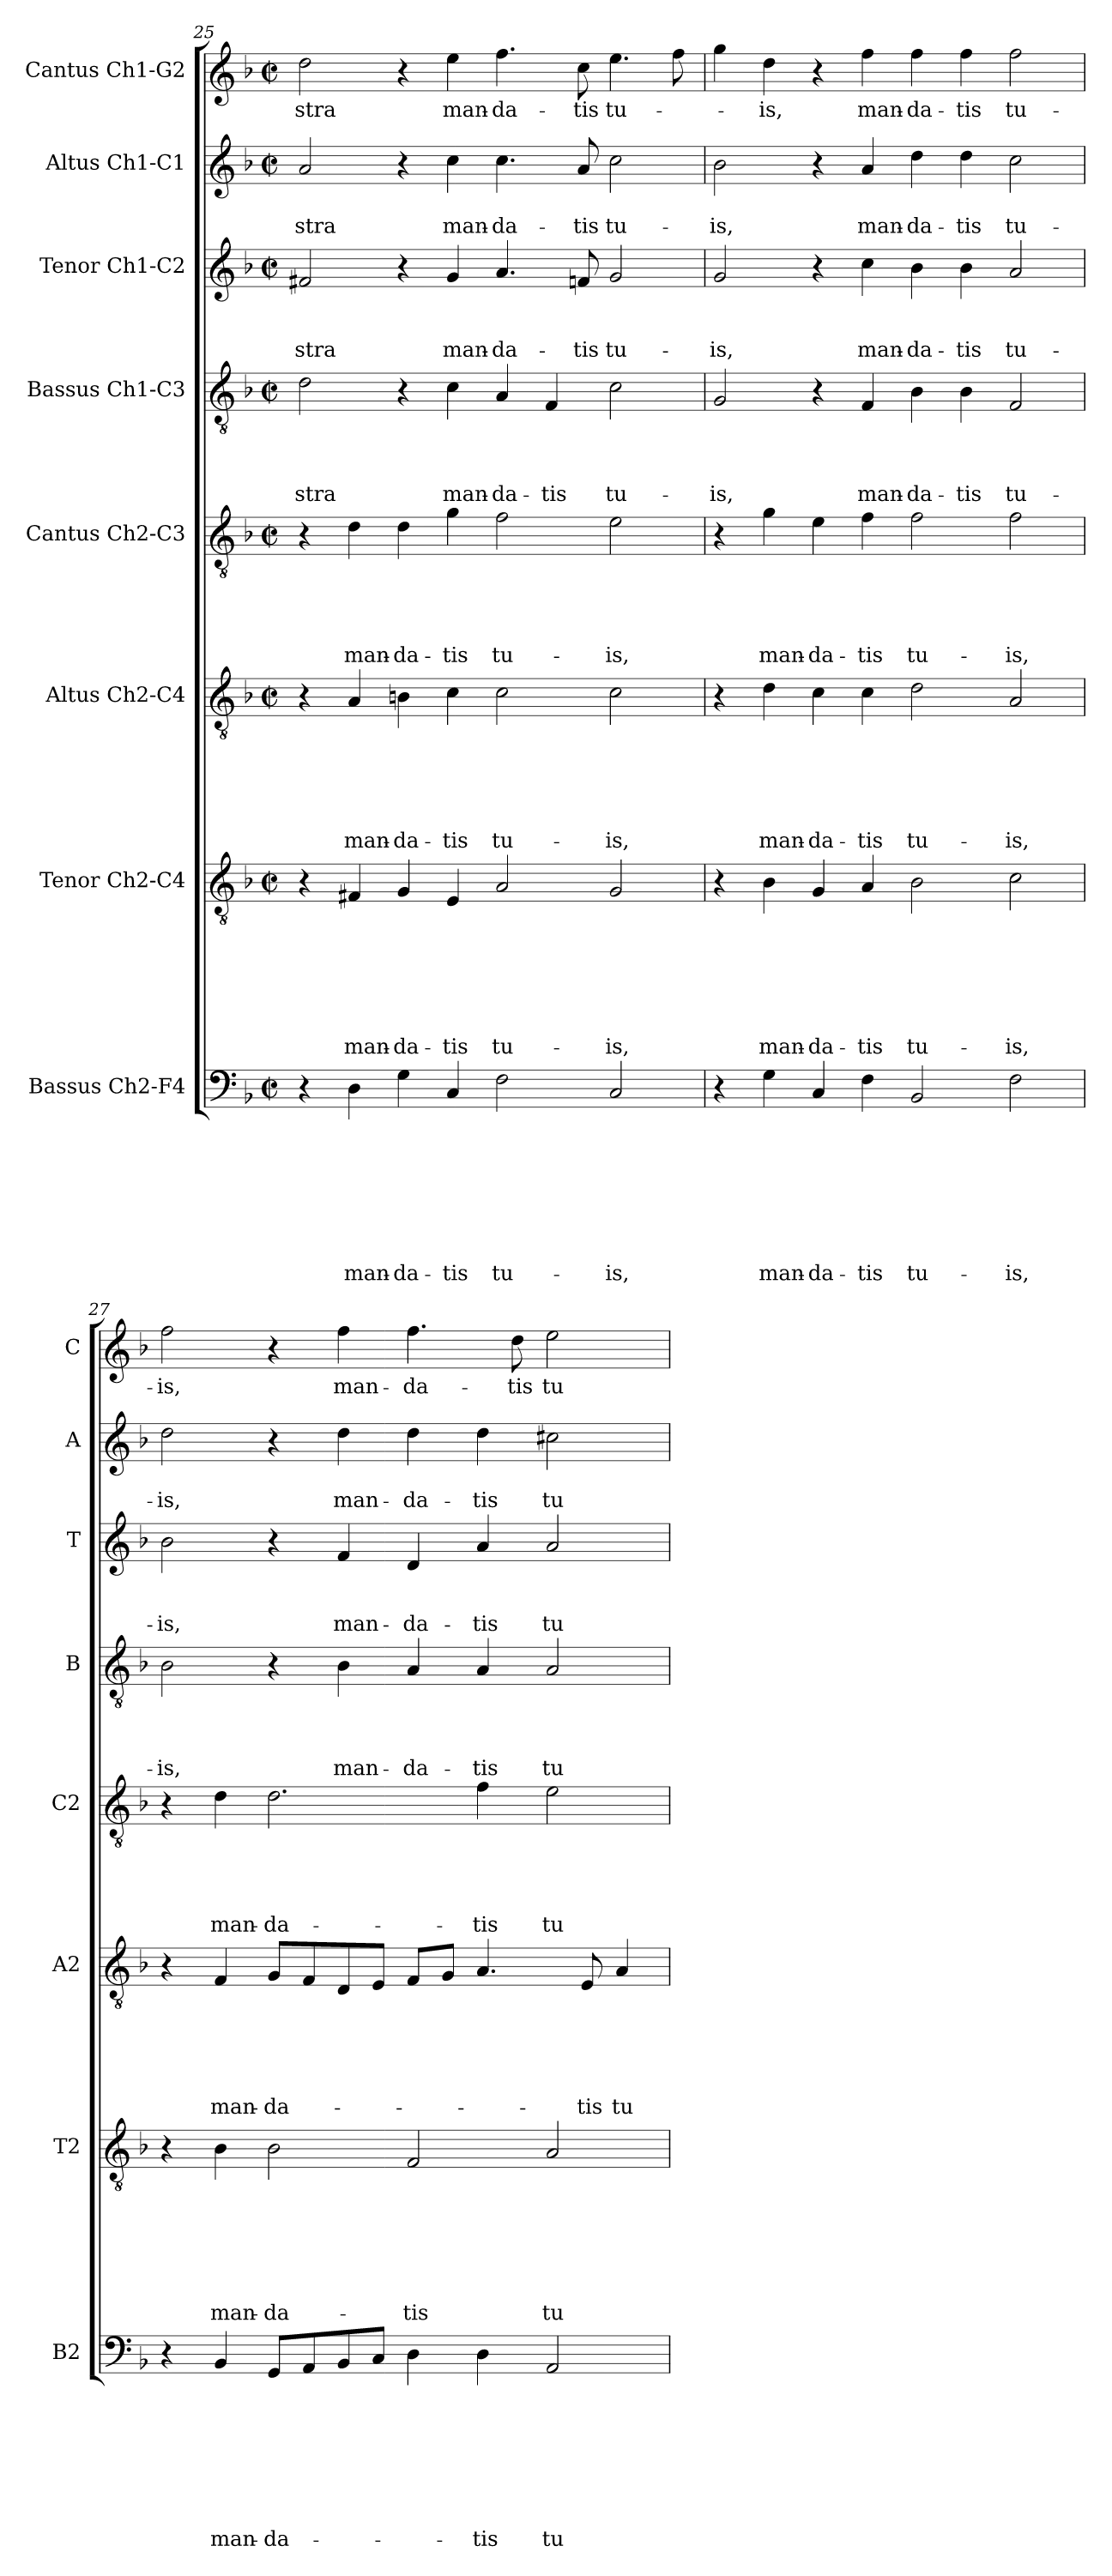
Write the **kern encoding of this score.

**kern	**text	**text	**text	**text	**text	**text	**text	**text	**kern	**text	**text	**text	**text	**text	**text	**text	**kern	**text	**text	**text	**text	**text	**text	**kern	**text	**text	**text	**text	**text	**kern	**text	**text	**text	**text	**kern	**text	**text	**text	**kern	**text	**text	**kern	**text
*part8	*part8	*part8	*part8	*part8	*part8	*part8	*part8	*part8	*part7	*part7	*part7	*part7	*part7	*part7	*part7	*part7	*part6	*part6	*part6	*part6	*part6	*part6	*part6	*part5	*part5	*part5	*part5	*part5	*part5	*part4	*part4	*part4	*part4	*part4	*part3	*part3	*part3	*part3	*part2	*part2	*part2	*part1	*part1
*staff8	*staff8	*staff8	*staff8	*staff8	*staff8	*staff8	*staff8	*staff8	*staff7	*staff7	*staff7	*staff7	*staff7	*staff7	*staff7	*staff7	*staff6	*staff6	*staff6	*staff6	*staff6	*staff6	*staff6	*staff5	*staff5	*staff5	*staff5	*staff5	*staff5	*staff4	*staff4	*staff4	*staff4	*staff4	*staff3	*staff3	*staff3	*staff3	*staff2	*staff2	*staff2	*staff1	*staff1
*I"Bassus Ch2-F4	*	*	*	*	*	*	*	*	*I"Tenor Ch2-C4	*	*	*	*	*	*	*	*I"Altus Ch2-C4	*	*	*	*	*	*	*I"Cantus Ch2-C3	*	*	*	*	*	*I"Bassus Ch1-C3	*	*	*	*	*I"Tenor Ch1-C2	*	*	*	*I"Altus Ch1-C1	*	*	*I"Cantus Ch1-G2	*
*I'B2	*	*	*	*	*	*	*	*	*I'T2	*	*	*	*	*	*	*	*I'A2	*	*	*	*	*	*	*I'C2	*	*	*	*	*	*I'B	*	*	*	*	*I'T	*	*	*	*I'A	*	*	*I'C	*
*clefF4	*	*	*	*	*	*	*	*	*clefGv2	*	*	*	*	*	*	*	*clefGv2	*	*	*	*	*	*	*clefGv2	*	*	*	*	*	*clefGv2	*	*	*	*	*clefG2	*	*	*	*clefG2	*	*	*clefG2	*
*k[b-]	*	*	*	*	*	*	*	*	*k[b-]	*	*	*	*	*	*	*	*k[b-]	*	*	*	*	*	*	*k[b-]	*	*	*	*	*	*k[b-]	*	*	*	*	*k[b-]	*	*	*	*k[b-]	*	*	*k[b-]	*
*F:	*	*	*	*	*	*	*	*	*F:	*	*	*	*	*	*	*	*F:	*	*	*	*	*	*	*F:	*	*	*	*	*	*F:	*	*	*	*	*F:	*	*	*	*F:	*	*	*F:	*
*M2/2	*	*	*	*	*	*	*	*	*M2/2	*	*	*	*	*	*	*	*M2/2	*	*	*	*	*	*	*M2/2	*	*	*	*	*	*M2/2	*	*	*	*	*M2/2	*	*	*	*M2/2	*	*	*M2/2	*
*met(c|)	*	*	*	*	*	*	*	*	*met(c|)	*	*	*	*	*	*	*	*met(c|)	*	*	*	*	*	*	*met(c|)	*	*	*	*	*	*met(c|)	*	*	*	*	*met(c|)	*	*	*	*met(c|)	*	*	*met(c|)	*
=25	=25	=25	=25	=25	=25	=25	=25	=25	=25	=25	=25	=25	=25	=25	=25	=25	=25	=25	=25	=25	=25	=25	=25	=25	=25	=25	=25	=25	=25	=25	=25	=25	=25	=25	=25	=25	=25	=25	=25	=25	=25	=25	=25
!	!	!	!	!	!	!	!	!	!	!	!	!	!	!	!	!	!	!	!	!	!	!	!	!	!	!	!	!	!	!	!	!	!	!LO:LY:b	!	!	!	!LO:LY:b	!	!	!LO:LY:b	!	!LO:LY:b
4r	.	.	.	.	.	.	.	.	4r	.	.	.	.	.	.	.	4r	.	.	.	.	.	.	4r	.	.	.	.	.	2d\	.	.	.	-stra	2f#X/	.	.	-stra	2a/	.	-stra	2dd\	-stra
!	!	!	!	!	!	!	!	!LO:LY:b	!	!	!	!	!	!	!	!LO:LY:b	!	!	!	!	!	!	!LO:LY:b	!	!	!	!	!	!LO:LY:b	!	!	!	!	!	!	!	!	!	!	!	!	!	!
4D\	.	.	.	.	.	.	.	man-	4F#X/	.	.	.	.	.	.	man-	4A/	.	.	.	.	.	man-	4d\	.	.	.	.	man-	.	.	.	.	.	.	.	.	.	.	.	.	.	.
!	!	!	!	!	!	!	!	!LO:LY:b	!	!	!	!	!	!	!	!LO:LY:b	!	!	!	!	!	!	!LO:LY:b	!	!	!	!	!	!LO:LY:b	!	!	!	!	!	!	!	!	!	!	!	!	!	!
4G\	.	.	.	.	.	.	.	-da-	4G/	.	.	.	.	.	.	-da-	4Bn\	.	.	.	.	.	-da-	4d\	.	.	.	.	-da-	4r	.	.	.	.	4r	.	.	.	4r	.	.	4r	.
!	!	!	!	!	!	!	!	!LO:LY:b	!	!	!	!	!	!	!	!LO:LY:b	!	!	!	!	!	!	!LO:LY:b	!	!	!	!	!	!LO:LY:b	!	!	!	!	!LO:LY:b	!	!	!	!LO:LY:b	!	!	!LO:LY:b	!	!LO:LY:b
4C/	.	.	.	.	.	.	.	-tis	4E/	.	.	.	.	.	.	-tis	4c\	.	.	.	.	.	-tis	4g\	.	.	.	.	-tis	4c\	.	.	.	man-	4g/	.	.	man-	4cc\	.	man-	4ee\	man-
!	!	!	!	!	!	!	!	!LO:LY:b	!	!	!	!	!	!	!	!LO:LY:b	!	!	!	!	!	!	!LO:LY:b	!	!	!	!	!	!LO:LY:b	!	!	!	!	!LO:LY:b	!	!	!	!LO:LY:b	!	!	!LO:LY:b	!	!LO:LY:b
2F\	.	.	.	.	.	.	.	tu-	2A/	.	.	.	.	.	.	tu-	2c\	.	.	.	.	.	tu-	2f\	.	.	.	.	tu-	4A/	.	.	.	-da-	4.a/	.	.	-da-	4.cc\	.	-da-	4.ff\	-da-
!	!	!	!	!	!	!	!	!	!	!	!	!	!	!	!	!	!	!	!	!	!	!	!	!	!	!	!	!	!	!	!	!	!	!LO:LY:b	!	!	!	!	!	!	!	!	!
.	.	.	.	.	.	.	.	.	.	.	.	.	.	.	.	.	.	.	.	.	.	.	.	.	.	.	.	.	.	4F/	.	.	.	-tis	.	.	.	.	.	.	.	.	.
!	!	!	!	!	!	!	!	!	!	!	!	!	!	!	!	!	!	!	!	!	!	!	!	!	!	!	!	!	!	!	!	!	!	!	!	!	!	!LO:LY:b	!	!	!LO:LY:b	!	!LO:LY:b
.	.	.	.	.	.	.	.	.	.	.	.	.	.	.	.	.	.	.	.	.	.	.	.	.	.	.	.	.	.	.	.	.	.	.	8fn/	.	.	-tis	8a/	.	-tis	8cc\	-tis
!	!	!	!	!	!	!	!	!LO:LY:b	!	!	!	!	!	!	!	!LO:LY:b	!	!	!	!	!	!	!LO:LY:b	!	!	!	!	!	!LO:LY:b	!	!	!	!	!LO:LY:b	!	!	!	!LO:LY:b	!	!	!LO:LY:b	!	!LO:LY:b
2C/	.	.	.	.	.	.	.	-is,	2G/	.	.	.	.	.	.	-is,	2c\	.	.	.	.	.	-is,	2e\	.	.	.	.	-is,	2c\	.	.	.	tu-	2g/	.	.	tu-	2cc\	.	tu-	4.ee\	tu-
.	.	.	.	.	.	.	.	.	.	.	.	.	.	.	.	.	.	.	.	.	.	.	.	.	.	.	.	.	.	.	.	.	.	.	.	.	.	.	.	.	.	8ff\	.
=26	=26	=26	=26	=26	=26	=26	=26	=26	=26	=26	=26	=26	=26	=26	=26	=26	=26	=26	=26	=26	=26	=26	=26	=26	=26	=26	=26	=26	=26	=26	=26	=26	=26	=26	=26	=26	=26	=26	=26	=26	=26	=26	=26
!	!	!	!	!	!	!	!	!	!	!	!	!	!	!	!	!	!	!	!	!	!	!	!	!	!	!	!	!	!	!	!	!	!	!LO:LY:b	!	!	!	!LO:LY:b	!	!	!LO:LY:b	!	!
4r	.	.	.	.	.	.	.	.	4r	.	.	.	.	.	.	.	4r	.	.	.	.	.	.	4r	.	.	.	.	.	2G/	.	.	.	-is,	2g/	.	.	-is,	2b-\	.	-is,	4gg\	.
!	!	!	!	!	!	!	!	!LO:LY:b	!	!	!	!	!	!	!	!LO:LY:b	!	!	!	!	!	!	!LO:LY:b	!	!	!	!	!	!LO:LY:b	!	!	!	!	!	!	!	!	!	!	!	!	!	!LO:LY:b
4G\	.	.	.	.	.	.	.	man-	4B-\	.	.	.	.	.	.	man-	4d\	.	.	.	.	.	man-	4g\	.	.	.	.	man-	.	.	.	.	.	.	.	.	.	.	.	.	4dd\	-is,
!	!	!	!	!	!	!	!	!LO:LY:b	!	!	!	!	!	!	!	!LO:LY:b	!	!	!	!	!	!	!LO:LY:b	!	!	!	!	!	!LO:LY:b	!	!	!	!	!	!	!	!	!	!	!	!	!	!
4C/	.	.	.	.	.	.	.	-da-	4G/	.	.	.	.	.	.	-da-	4c\	.	.	.	.	.	-da-	4e\	.	.	.	.	-da-	4r	.	.	.	.	4r	.	.	.	4r	.	.	4r	.
!	!	!	!	!	!	!	!	!LO:LY:b	!	!	!	!	!	!	!	!LO:LY:b	!	!	!	!	!	!	!LO:LY:b	!	!	!	!	!	!LO:LY:b	!	!	!	!	!LO:LY:b	!	!	!	!LO:LY:b	!	!	!LO:LY:b	!	!LO:LY:b
4F\	.	.	.	.	.	.	.	-tis	4A/	.	.	.	.	.	.	-tis	4c\	.	.	.	.	.	-tis	4f\	.	.	.	.	-tis	4F/	.	.	.	man-	4cc\	.	.	man-	4a/	.	man-	4ff\	man-
!	!	!	!	!	!	!	!	!LO:LY:b	!	!	!	!	!	!	!	!LO:LY:b	!	!	!	!	!	!	!LO:LY:b	!	!	!	!	!	!LO:LY:b	!	!	!	!	!LO:LY:b	!	!	!	!LO:LY:b	!	!	!LO:LY:b	!	!LO:LY:b
2BB-/	.	.	.	.	.	.	.	tu-	2B-\	.	.	.	.	.	.	tu-	2d\	.	.	.	.	.	tu-	2f\	.	.	.	.	tu-	4B-\	.	.	.	-da-	4b-\	.	.	-da-	4dd\	.	-da-	4ff\	-da-
!	!	!	!	!	!	!	!	!	!	!	!	!	!	!	!	!	!	!	!	!	!	!	!	!	!	!	!	!	!	!	!	!	!	!LO:LY:b	!	!	!	!LO:LY:b	!	!	!LO:LY:b	!	!LO:LY:b
.	.	.	.	.	.	.	.	.	.	.	.	.	.	.	.	.	.	.	.	.	.	.	.	.	.	.	.	.	.	4B-\	.	.	.	-tis	4b-\	.	.	-tis	4dd\	.	-tis	4ff\	-tis
!	!	!	!	!	!	!	!	!LO:LY:b	!	!	!	!	!	!	!	!LO:LY:b	!	!	!	!	!	!	!LO:LY:b	!	!	!	!	!	!LO:LY:b	!	!	!	!	!LO:LY:b	!	!	!	!LO:LY:b	!	!	!LO:LY:b	!	!LO:LY:b
2F\	.	.	.	.	.	.	.	-is,	2c\	.	.	.	.	.	.	-is,	2A/	.	.	.	.	.	-is,	2f\	.	.	.	.	-is,	2F/	.	.	.	tu-	2a/	.	.	tu-	2cc\	.	tu-	2ff\	tu-
!!LO:LB:g=z
=27	=27	=27	=27	=27	=27	=27	=27	=27	=27	=27	=27	=27	=27	=27	=27	=27	=27	=27	=27	=27	=27	=27	=27	=27	=27	=27	=27	=27	=27	=27	=27	=27	=27	=27	=27	=27	=27	=27	=27	=27	=27	=27	=27
!	!	!	!	!	!	!	!	!	!	!	!	!	!	!	!	!	!	!	!	!	!	!	!	!	!	!	!	!	!	!	!	!	!	!LO:LY:b	!	!	!	!LO:LY:b	!	!	!LO:LY:b	!	!LO:LY:b
4r	.	.	.	.	.	.	.	.	4r	.	.	.	.	.	.	.	4r	.	.	.	.	.	.	4r	.	.	.	.	.	2B-\	.	.	.	-is,	2b-\	.	.	-is,	2dd\	.	-is,	2ff\	-is,
!	!	!	!	!	!	!	!	!LO:LY:b	!	!	!	!	!	!	!	!LO:LY:b	!	!	!	!	!	!	!LO:LY:b	!	!	!	!	!	!LO:LY:b	!	!	!	!	!	!	!	!	!	!	!	!	!	!
4BB-/	.	.	.	.	.	.	.	man-	4B-\	.	.	.	.	.	.	man-	4F/	.	.	.	.	.	man-	4d\	.	.	.	.	man-	.	.	.	.	.	.	.	.	.	.	.	.	.	.
!	!	!	!	!	!	!	!	!LO:LY:b	!	!	!	!	!	!	!	!LO:LY:b	!	!	!	!	!	!	!LO:LY:b	!	!	!	!	!	!LO:LY:b	!	!	!	!	!	!	!	!	!	!	!	!	!	!
8GG/L	.	.	.	.	.	.	.	-da-	2B-\	.	.	.	.	.	.	-da-	8G/L	.	.	.	.	.	-da-	2.d\	.	.	.	.	-da-	4r	.	.	.	.	4r	.	.	.	4r	.	.	4r	.
8AA/	.	.	.	.	.	.	.	.	.	.	.	.	.	.	.	.	8F/	.	.	.	.	.	.	.	.	.	.	.	.	.	.	.	.	.	.	.	.	.	.	.	.	.	.
!	!	!	!	!	!	!	!	!	!	!	!	!	!	!	!	!	!	!	!	!	!	!	!	!	!	!	!	!	!	!	!	!	!	!LO:LY:b	!	!	!	!LO:LY:b	!	!	!LO:LY:b	!	!LO:LY:b
8BB-/	.	.	.	.	.	.	.	.	.	.	.	.	.	.	.	.	8D/	.	.	.	.	.	.	.	.	.	.	.	.	4B-\	.	.	.	man-	4f/	.	.	man-	4dd\	.	man-	4ff\	man-
8C/J	.	.	.	.	.	.	.	.	.	.	.	.	.	.	.	.	8E/J	.	.	.	.	.	.	.	.	.	.	.	.	.	.	.	.	.	.	.	.	.	.	.	.	.	.
!	!	!	!	!	!	!	!	!	!	!	!	!	!	!	!	!LO:LY:b	!	!	!	!	!	!	!	!	!	!	!	!	!	!	!	!	!	!LO:LY:b	!	!	!	!LO:LY:b	!	!	!LO:LY:b	!	!LO:LY:b
4D\	.	.	.	.	.	.	.	.	2F/	.	.	.	.	.	.	-tis	8F/L	.	.	.	.	.	.	.	.	.	.	.	.	4A/	.	.	.	-da-	4d/	.	.	-da-	4dd\	.	-da-	4.ff\	-da-
.	.	.	.	.	.	.	.	.	.	.	.	.	.	.	.	.	8G/J	.	.	.	.	.	.	.	.	.	.	.	.	.	.	.	.	.	.	.	.	.	.	.	.	.	.
!	!	!	!	!	!	!	!	!LO:LY:b	!	!	!	!	!	!	!	!	!	!	!	!	!	!	!	!	!	!	!	!	!LO:LY:b	!	!	!	!	!LO:LY:b	!	!	!	!LO:LY:b	!	!	!LO:LY:b	!	!
4D\	.	.	.	.	.	.	.	-tis	.	.	.	.	.	.	.	.	4.A/	.	.	.	.	.	.	4f\	.	.	.	.	-tis	4A/	.	.	.	-tis	4a/	.	.	-tis	4dd\	.	-tis	.	.
!	!	!	!	!	!	!	!	!	!	!	!	!	!	!	!	!	!	!	!	!	!	!	!	!	!	!	!	!	!	!	!	!	!	!	!	!	!	!	!	!	!	!	!LO:LY:b
.	.	.	.	.	.	.	.	.	.	.	.	.	.	.	.	.	.	.	.	.	.	.	.	.	.	.	.	.	.	.	.	.	.	.	.	.	.	.	.	.	.	8dd\	-tis
!	!	!	!	!	!	!	!	!LO:LY:b	!	!	!	!	!	!	!	!LO:LY:b	!	!	!	!	!	!	!	!	!	!	!	!	!LO:LY:b	!	!	!	!	!LO:LY:b	!	!	!	!LO:LY:b	!	!	!LO:LY:b	!	!LO:LY:b
2AA/	.	.	.	.	.	.	.	tu-	2A/	.	.	.	.	.	.	tu-	.	.	.	.	.	.	.	2e\	.	.	.	.	tu-	2A/	.	.	.	tu-	2a/	.	.	tu-	2cc#X\	.	tu-	2ee\	tu-
!	!	!	!	!	!	!	!	!	!	!	!	!	!	!	!	!	!	!	!	!	!	!	!LO:LY:b	!	!	!	!	!	!	!	!	!	!	!	!	!	!	!	!	!	!	!	!
.	.	.	.	.	.	.	.	.	.	.	.	.	.	.	.	.	8E/	.	.	.	.	.	-tis	.	.	.	.	.	.	.	.	.	.	.	.	.	.	.	.	.	.	.	.
!	!	!	!	!	!	!	!	!	!	!	!	!	!	!	!	!	!	!	!	!	!	!	!LO:LY:b	!	!	!	!	!	!	!	!	!	!	!	!	!	!	!	!	!	!	!	!
.	.	.	.	.	.	.	.	.	.	.	.	.	.	.	.	.	4A/	.	.	.	.	.	tu-	.	.	.	.	.	.	.	.	.	.	.	.	.	.	.	.	.	.	.	.
=	=	=	=	=	=	=	=	=	=	=	=	=	=	=	=	=	=	=	=	=	=	=	=	=	=	=	=	=	=	=	=	=	=	=	=	=	=	=	=	=	=	=	=
*-	*-	*-	*-	*-	*-	*-	*-	*-	*-	*-	*-	*-	*-	*-	*-	*-	*-	*-	*-	*-	*-	*-	*-	*-	*-	*-	*-	*-	*-	*-	*-	*-	*-	*-	*-	*-	*-	*-	*-	*-	*-	*-	*-
